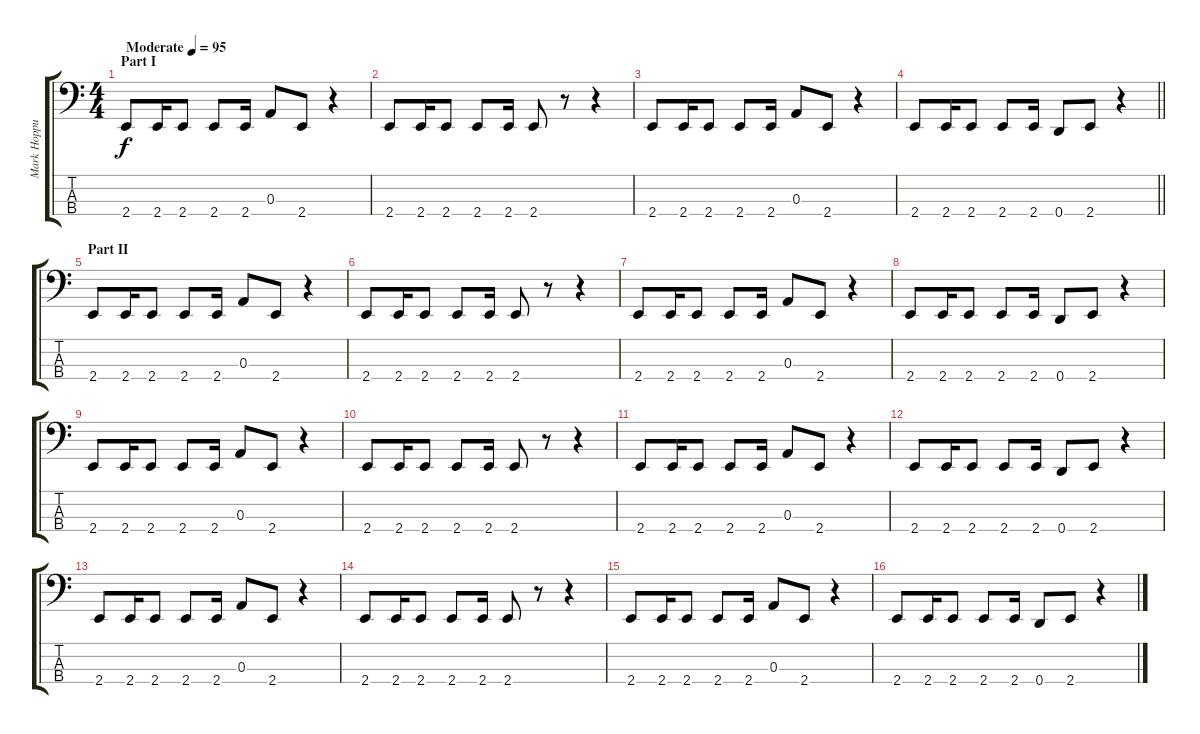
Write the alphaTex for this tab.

\track ("Mark Hoppus - Bass" "Mark Hoppu") {instrument electricbassfinger}
\staff {score tabs}
\tuning (G2 D2 A1 D1) {hide}
\ts (4 4)
\section ("" "Part I")
\tempo (95 "Moderate")
\clef f4
\ks c
2.4.8{dy f instrument electricbassfinger} 2.4.16 2.4.8 2.4.8 2.4.16 0.3.8 2.4.8 r.4 |
2.4.8 2.4.16 2.4.8 2.4.8 2.4.16 2.4.8 r.8 r.4 |
2.4.8 2.4.16 2.4.8 2.4.8 2.4.16 0.3.8 2.4.8 r.4 |
\barLineRight lightlight
2.4.8 2.4.16 2.4.8 2.4.8 2.4.16 0.4.8 2.4.8 r.4 |
\section ("" "Part II")
2.4.8 2.4.16 2.4.8 2.4.8 2.4.16 0.3.8 2.4.8 r.4 |
2.4.8 2.4.16 2.4.8 2.4.8 2.4.16 2.4.8 r.8 r.4 |
2.4.8 2.4.16 2.4.8 2.4.8 2.4.16 0.3.8 2.4.8 r.4 |
2.4.8 2.4.16 2.4.8 2.4.8 2.4.16 0.4.8 2.4.8 r.4 |
2.4.8 2.4.16 2.4.8 2.4.8 2.4.16 0.3.8 2.4.8 r.4 |
2.4.8 2.4.16 2.4.8 2.4.8 2.4.16 2.4.8 r.8 r.4 |
2.4.8 2.4.16 2.4.8 2.4.8 2.4.16 0.3.8 2.4.8 r.4 |
2.4.8 2.4.16 2.4.8 2.4.8 2.4.16 0.4.8 2.4.8 r.4 |
2.4.8 2.4.16 2.4.8 2.4.8 2.4.16 0.3.8 2.4.8 r.4 |
2.4.8 2.4.16 2.4.8 2.4.8 2.4.16 2.4.8 r.8 r.4 |
2.4.8 2.4.16 2.4.8 2.4.8 2.4.16 0.3.8 2.4.8 r.4 |
2.4.8 2.4.16 2.4.8 2.4.8 2.4.16 0.4.8 2.4.8 r.4
